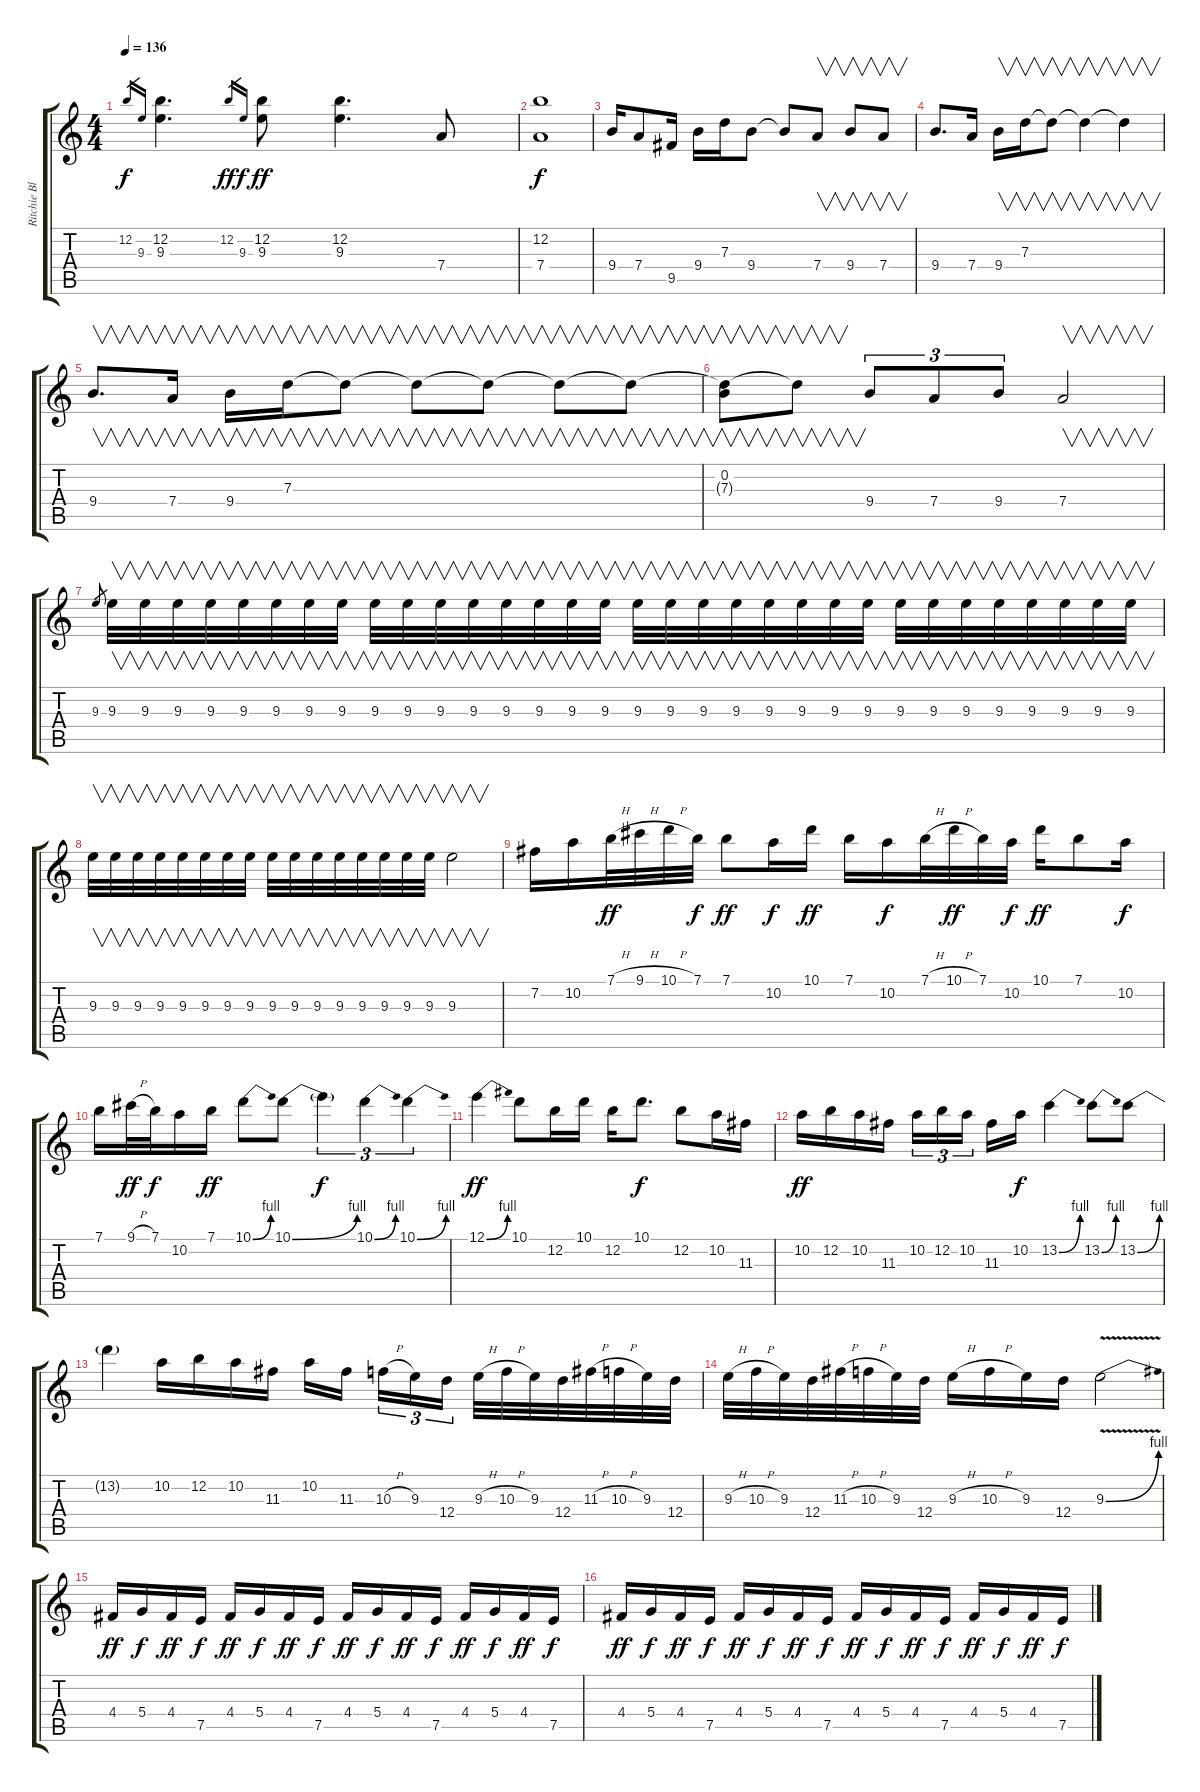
\track ("Ritchie Blackmore" "Ritchie Bl") {instrument overdrivenguitar}
\staff {score tabs}
\tuning (E4 B3 G3 D3 A2 E2) {hide}
\ts (4 4)
\tempo 136
\clef g2
\ks c
12.2.16{gr dy f} 9.3.16{gr} (12.2 9.3).4{d} 12.2.16{gr dy ff} 9.3.16{gr dy f} (12.2 9.3).8{dy ff} (12.2 9.3).4{d} 7.4.8 |
(12.2 7.4).1{dy f} |
9.4.16 7.4.8 9.5.16 9.4.16 7.3.16 9.4.8 9.4{t}.8 7.4.8{v} 9.4.8{v} 7.4.8{v} |
9.4.8{d} 7.4.16 9.4.16{v} 7.3.16{v} 7.3{t}.8{v} 7.3{t}.4{v} 7.3{t}.4{v} |
9.4.8{v d} 7.4.16{v} 9.4.16{v} 7.3.16{v} 7.3{t}.8{v} 7.3{t}.8{v} 7.3{t}.8{v} 7.3{t}.8{v} 7.3{t}.8{v} |
(0.2 7.3{t}).8{v} 7.3{t}.8{v} 9.4.8{tu (3 2)} 7.4.8{tu (3 2)} 9.4.8{tu (3 2)} 7.4.2{v} |
9.3.8{gr} 9.3.32{v} 9.3.32{v} 9.3.32{v} 9.3.32{v} 9.3.32{v} 9.3.32{v} 9.3.32{v} 9.3.32{v} 9.3.32{v} 9.3.32{v} 9.3.32{v} 9.3.32{v} 9.3.32{v} 9.3.32{v} 9.3.32{v} 9.3.32{v} 9.3.32{v} 9.3.32{v} 9.3.32{v} 9.3.32{v} 9.3.32{v} 9.3.32{v} 9.3.32{v} 9.3.32{v} 9.3.32{v} 9.3.32{v} 9.3.32{v} 9.3.32{v} 9.3.32{v} 9.3.32{v} 9.3.32{v} 9.3.32{v} |
9.3.32{v} 9.3.32{v} 9.3.32{v} 9.3.32{v} 9.3.32{v} 9.3.32{v} 9.3.32{v} 9.3.32{v} 9.3.32{v} 9.3.32{v} 9.3.32{v} 9.3.32{v} 9.3.32{v} 9.3.32{v} 9.3.32{v} 9.3.32{v} 9.3.2{v} |
7.2.16 10.2.16 7.1{h}.32{dy ff} 9.1{h}.32 10.1{h}.32 7.1.32{dy f} 7.1.8{dy ff} 10.2.16{dy f} 10.1.16{dy ff} 7.1.16 10.2.16{dy f} 7.1{h}.32 10.1{h}.32{dy ff} 7.1.32 10.2.32{dy f} 10.1.16{dy ff} 7.1.8 10.2.16{dy f} |
7.1.16 9.1{h}.32{dy ff} 7.1.32{dy f} 10.2.16 7.1.16{dy ff} 10.1{be (bend 0 0 60 4)}.8 10.1{be (bend 0 0 60 4)}.8 10.1{t}.4{tu (3 2) dy f} 10.1{be (bend 0 0 60 4)}.4{tu (3 2)} 10.1{be (bend 0 0 60 4)}.4{tu (3 2)} |
12.1{be (bend 0 0 60 4)}.4{dy ff} 10.1.8 12.2.16 10.1.16 12.2.16 10.1.8{d dy f} 12.2.8 10.2.16 11.3.16 |
10.2.16{dy ff} 12.2.16 10.2.16 11.3.16 10.2.16{tu (3 2)} 12.2.16{tu (3 2)} 10.2.16{tu (3 2) beam splitsecondary} 11.3.16 10.2.16{dy f} 13.2{be (bend 0 0 60 4)}.4 13.2{be (bend 0 0 60 4)}.8 13.2{be (bend 0 0 60 4)}.8 |
13.2{t}.4 10.2.16 12.2.16 10.2.16 11.3.16 10.2.16 11.3.16{beam splitsecondary} 10.3{h}.16{tu (3 2)} 9.3.16{tu (3 2)} 12.4.16{tu (3 2)} 9.3{h}.32 10.3{h}.32 9.3.32 12.4.32 11.3{h}.32 10.3{h}.32 9.3.32 12.4.32 |
9.3{h}.32 10.3{h}.32 9.3.32 12.4.32 11.3{h}.32 10.3{h}.32 9.3.32 12.4.32 9.3{h}.16 10.3{h}.16 9.3.16 12.4.16 9.3{be (bend 0 0 60 4) v}.2 |
4.4.16{dy ff} 5.4.16{dy f} 4.4.16{dy ff} 7.5.16{dy f} 4.4.16{dy ff} 5.4.16{dy f} 4.4.16{dy ff} 7.5.16{dy f} 4.4.16{dy ff} 5.4.16{dy f} 4.4.16{dy ff} 7.5.16{dy f} 4.4.16{dy ff} 5.4.16{dy f} 4.4.16{dy ff} 7.5.16{dy f} |
4.4.16{dy ff} 5.4.16{dy f} 4.4.16{dy ff} 7.5.16{dy f} 4.4.16{dy ff} 5.4.16{dy f} 4.4.16{dy ff} 7.5.16{dy f} 4.4.16{dy ff} 5.4.16{dy f} 4.4.16{dy ff} 7.5.16{dy f} 4.4.16{dy ff} 5.4.16{dy f} 4.4.16{dy ff} 7.5.16{dy f}
